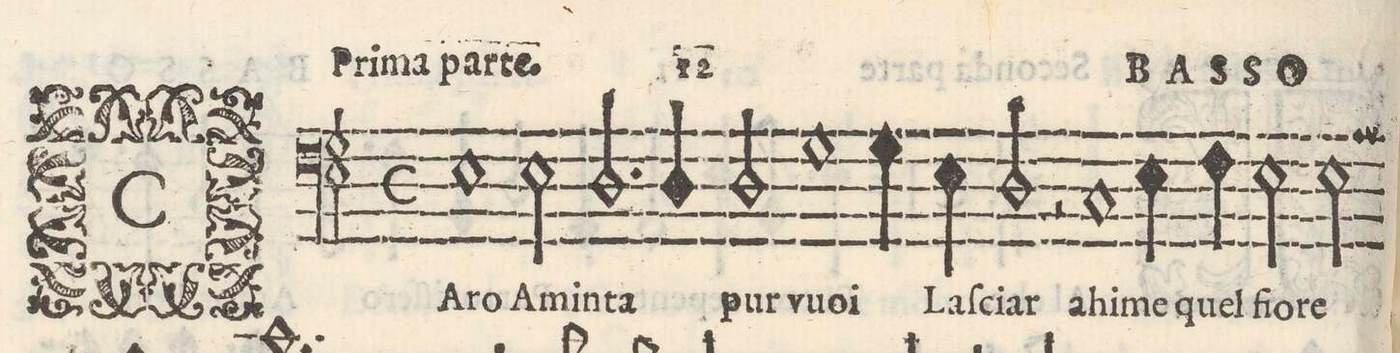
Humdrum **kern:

**kern	**text
*I"BASSO	*
*clefF4	*
*k[]	*
*M2/1	*
*met(c)	*
1E	CA-
2E\	-ro A-
2.D/	-min-
=2-	=2-
4D/	-ta
2D/	pur
1G	vuoi
=3-	=3-
4G\	Laſ-
4E\	-ci-
2D/	-ar
2r	.
1C/	ahi-
=4-	=4-
4E\	-me
4F\	quel
2E\	fio-
2E\	-re
=5-	=5-
*-	*-
